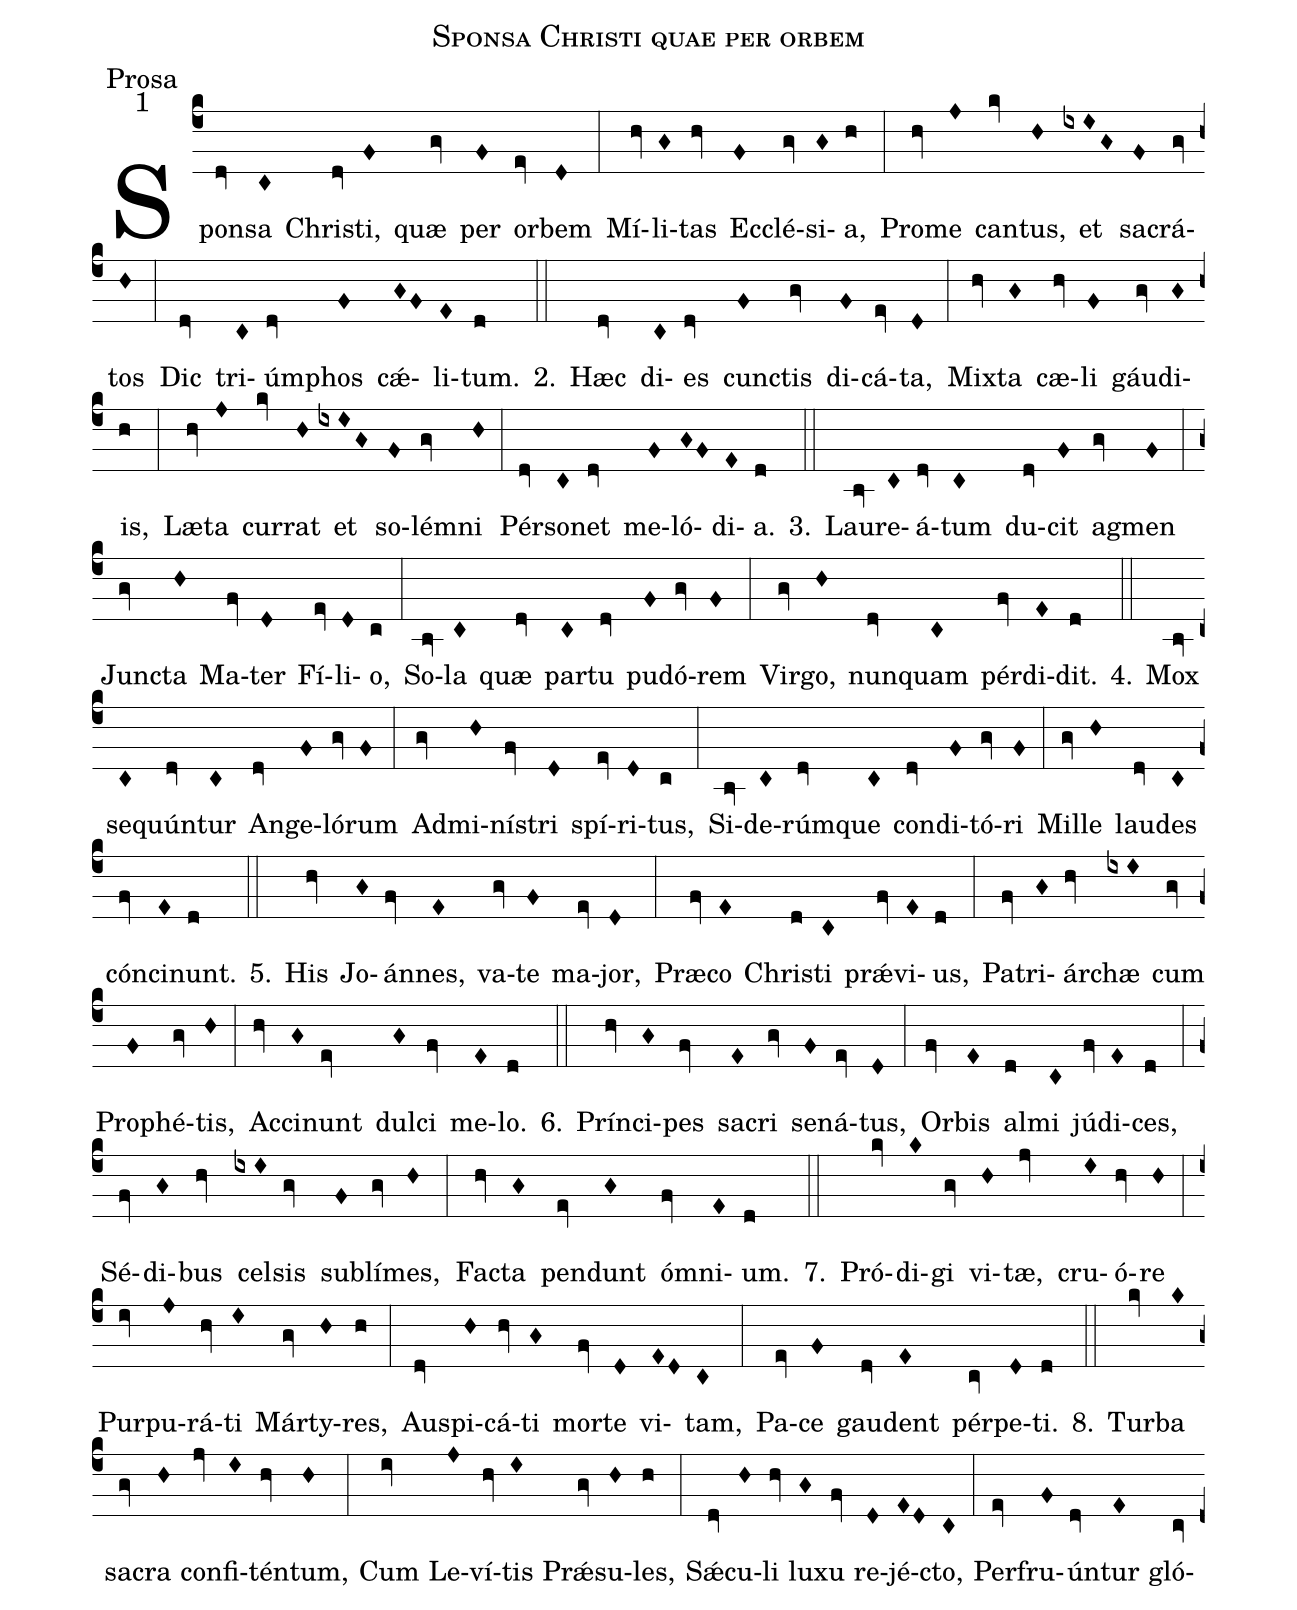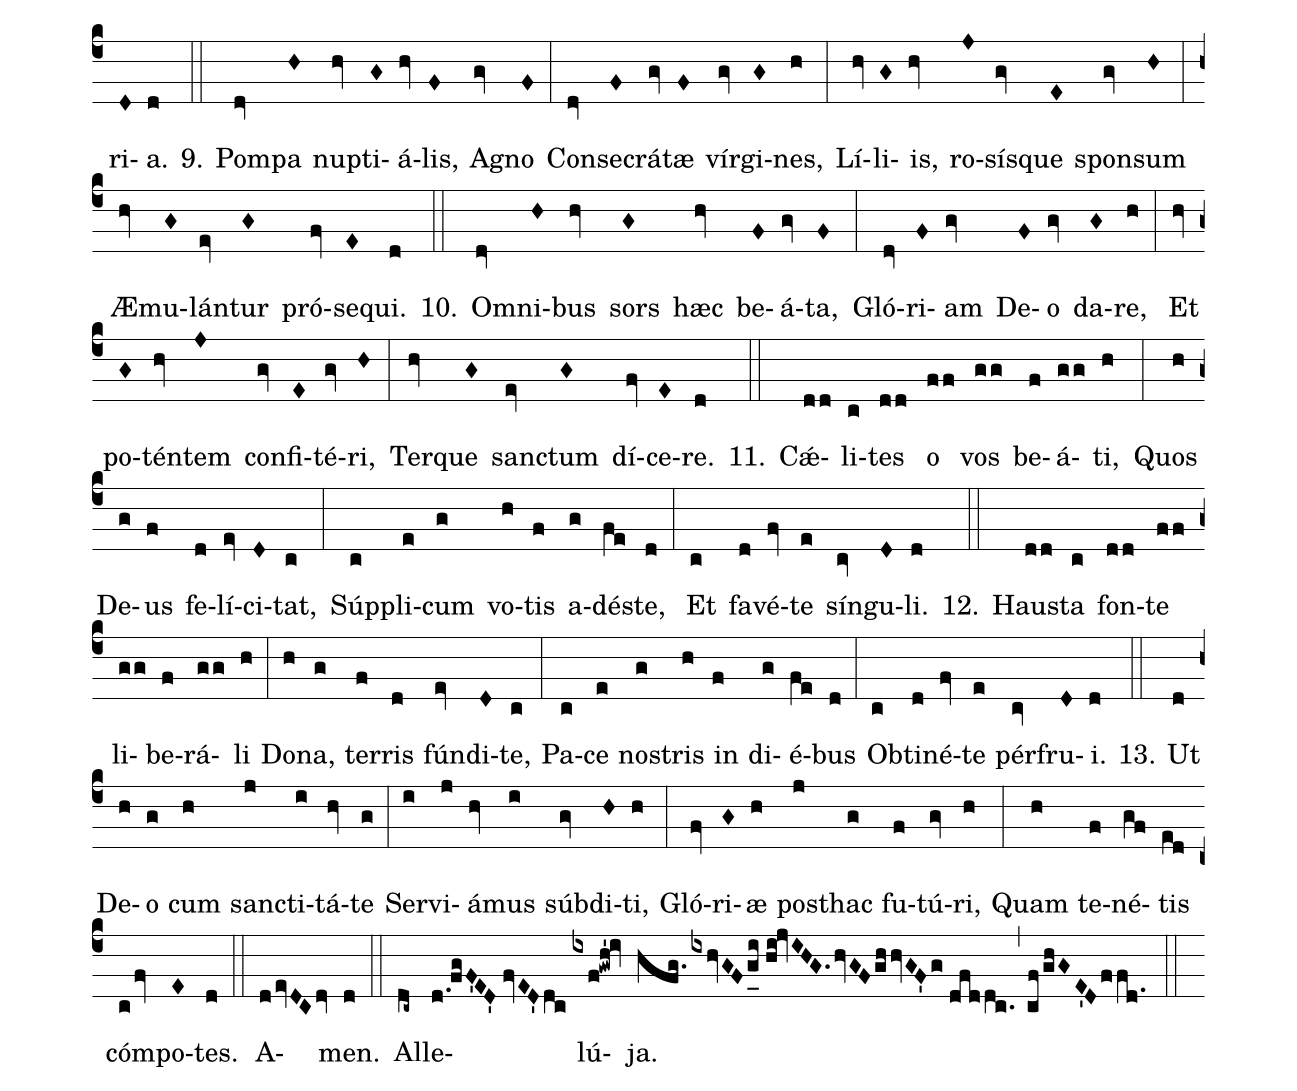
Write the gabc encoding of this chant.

name:Sponsa Christi quae per orbem;
office-part:Prosa;
mode:1;
%%
(c4)Spon(dv)sa(C) Chri(dv)sti,(F) quæ(gv) per(F) or(ev)bem(D) (:)
Mí(hv)li(G)tas(hv) Ec(F)clé(gv)si(G)a,(h) (:)
Pro(hv)me(J) can(kv)tus,(H) et(ixIG) sa(F)crá(gv)tos(H) (:)
Dic(dv) tri(C)úm(dv)phos(F) cǽ(GF)li(E)tum.(d)


2.(::) Hæc(dv) di(C)es(dv) cun(F)ctis(gv) di(F)cá(ev)ta,(D) (:)
Mix(hv)ta(G) cæ(hv)li(F) gáu(gv)di(G)is,(h) (:)
Læ(hv)ta(J) cur(kv)rat(H) et(ixIG) so(F)lém(gv)ni(H) (:)
Pér(dv)so(C)net(dv) me(F)ló(GF)di(E)a.(d)


3.(::) Lau(bv)re(C)á(dv)tum(C) du(dv)cit(F) ag(gv)men(F) (:)
Jun(gv)cta(H) Ma(fv)ter(D) Fí(ev)li(D)o,(c) (:)
So(bv)la(C) quæ(dv) par(C)tu(dv) pu(F)dó(gv)rem(F) (:)
Vir(gv)go,(H) nun(dv)quam(C) pér(fv)di(E)dit.(d)


4.(::) Mox(bv) se(C)quún(dv)tur(C) An(dv)ge(F)ló(gv)rum(F) (:)
Ad(gv)mi(H)ní(fv)stri(D) spí(ev)ri(D)tus,(c) (:)
Si(bv)de(C)rúm(dv)que(C) con(dv)di(F)tó(gv)ri(F) (:)
Mil(gv)le(H) lau(dv)des(C) cón(fv)ci(E)nunt.(d)


5.(::) His(hv) Jo(G)án(fv)nes,(E) va(gv)te(F) ma(ev)jor,(D) (:)
Præ(fv)co(E) Chri(d)sti(C) prǽ(fv)vi(E)us,(d) (:)
Pa(fv)tri(G)ár(hv)chæ(ixI) cum(gv) Pro(F)phé(gv)tis,(H) (:)
Ac(hv)ci(G)nunt(ev) dul(G)ci(fv) me(E)lo.(d)


6.(::) Prín(hv)ci(G)pes(fv) sa(E)cri(gv) se(F)ná(ev)tus,(D) (:)
Or(fv)bis(E) al(d)mi(C) jú(fv)di(E)ces,(d) (:)
Sé(fv)di(G)bus(hv) cel(ixI)sis(gv) su(F)blí(gv)mes,(H) (:)
Fa(hv)cta(G) pen(ev)dunt(G) óm(fv)ni(E)um.(d)


7.(::) Pró(kv)di(K)gi(gv) vi(H)tæ,(jv) cru(I)ó(hv)re(H) (:)
Pur(iv)pu(J)rá(hv)ti(I) Már(gv)ty(H)res,(h) (:)
Au(dv)spi(H)cá(hv)ti(G) mor(fv)te(D) vi(ED)tam,(C) (:)
Pa(ev)ce(F) gau(dv)dent(E) pér(cv)pe(D)ti.(d)


8.(::) Tur(kv)ba(K) sa(gv)cra(H) con(jv)fi(I)tén(hv)tum,(H) (:)
Cum(iv) Le(J)ví(hv)tis(I) Prǽ(gv)su(H)les,(h) (:)
Sǽ(dv)cu(H)li(hv) lu(G)xu(fv) re(D)jé(ED)cto,(C) (:)
Per(ev)fru(F)ún(dv)tur(E) gló(cv)ri(D)a.(d)


9.(::) Pom(dv)pa(H) nup(hv)ti(G)á(hv)lis,(F) A(gv)gno(F) (:)
Con(dv)se(F)crá(gv)tæ(F) vír(gv)gi(G)nes,(h) (:)
Lí(hv)li(G)is,(hv) ro(J)sís(gv)que(E) spon(gv)sum(H) (:)
Æ(hv)mu(G)lán(ev)tur(G) pró(fv)se(E)qui.(d)


10.(::) Om(dv)ni(H)bus(hv) sors(G) hæc(hv) be(F)á(gv)ta,(F) (:)
Gló(dv)ri(F)am(gv) De(F)o(gv) da(G)re,(h) (:)
Et(hv) po(G)tén(hv)tem(J) con(gv)fi(E)té(gv)ri,(H) (:)
Ter(hv)que(G) san(ev)ctum(G) dí(fv)ce(E)re.(d)


11.(::) Cǽ(dd)li(c)tes(dd) o(ff) vos(gg) be(f)á(gg)ti,(h) (:)
Quos(h) De(g)us(f) fe(d)lí(ev)ci(D)tat,(c) (:)
Súp(c)pli(e)cum(g) vo(h)tis(f) a(g)dé(fe)ste,(d) (:)
Et(c) fa(d)vé(fv)te(e) sín(cv)gu(D)li.(d)


12.(::) Hau(dd)sta(c) fon(dd)te(ff) li(gg)be(f)rá(gg)li(h) (:)
Do(h)na,(g) ter(f)ris(d) fún(ev)di(D)te,(c) (:)
Pa(c)ce(e) no(g)stris(h) in(f) di(g)é(fe)bus(d) (:)
Ob(c)ti(d)né(fv)te(e) pér(cv)fru(D)i.(d)


13.(::) Ut(d) De(h)o(g) cum(h) san(j)cti(i)tá(hv)te(g) (:)
Ser(i)vi(j)á(hv)mus(i) súb(gv)di(H)ti,(h) (:)
Gló(fv)ri(G)æ(h) pos(j)thac(g) fu(f)tú(gv)ri,(h) (:)
Quam(h) te(f)né(gf)tis(ed) cóm(cfv)po(E)tes.(d) (::) A(devDCdv)men.(d) (::) Al(dc~)le(d.!fgF'ED'//fvED'dc)lú(ixf!gwh'!iv)ja.(hfg.ixhvGFg_[uh:l]i//hi!jvIHG.hvGFghhvGF'g//dfddc.,cf/ghGE'Dffd.::)
